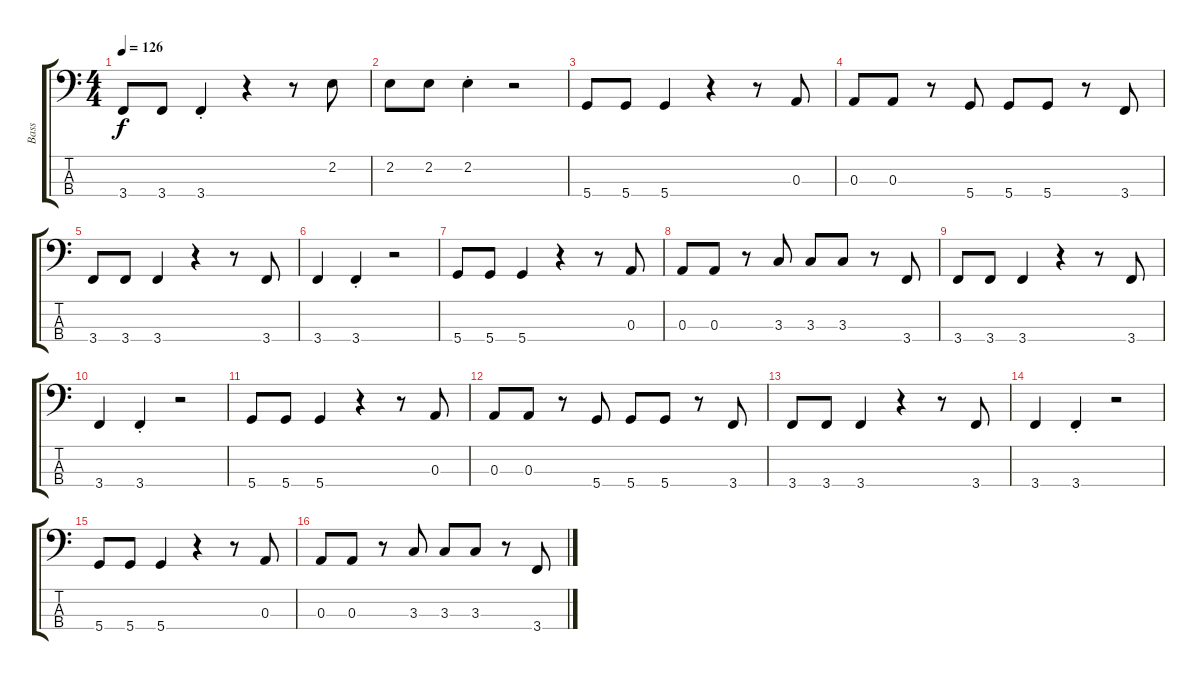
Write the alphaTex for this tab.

\track ("Bass" "Bass") {instrument electricbassfinger}
\staff {score tabs}
\tuning (G2 D2 A1 D1) {hide}
\ts (4 4)
\tempo 126
\clef f4
\ks c
3.4.8{dy f} 3.4.8 3.4{st}.4 r.4 r.8 2.2.8 |
2.2.8 2.2.8 2.2{st}.4 r.2 |
5.4.8 5.4.8 5.4.4 r.4 r.8 0.3.8 |
0.3.8 0.3.8 r.8 5.4.8 5.4.8 5.4.8 r.8 3.4.8 |
3.4.8 3.4.8 3.4.4 r.4 r.8 3.4.8 |
3.4.4 3.4{st}.4 r.2 |
5.4.8 5.4.8 5.4.4 r.4 r.8 0.3.8 |
0.3.8 0.3.8 r.8 3.3.8 3.3.8 3.3.8 r.8 3.4.8 |
3.4.8 3.4.8 3.4.4 r.4 r.8 3.4.8 |
3.4.4 3.4{st}.4 r.2 |
5.4.8 5.4.8 5.4.4 r.4 r.8 0.3.8 |
0.3.8 0.3.8 r.8 5.4.8 5.4.8 5.4.8 r.8 3.4.8 |
3.4.8 3.4.8 3.4.4 r.4 r.8 3.4.8 |
3.4.4 3.4{st}.4 r.2 |
5.4.8 5.4.8 5.4.4 r.4 r.8 0.3.8 |
0.3.8 0.3.8 r.8 3.3.8 3.3.8 3.3.8 r.8 3.4.8
